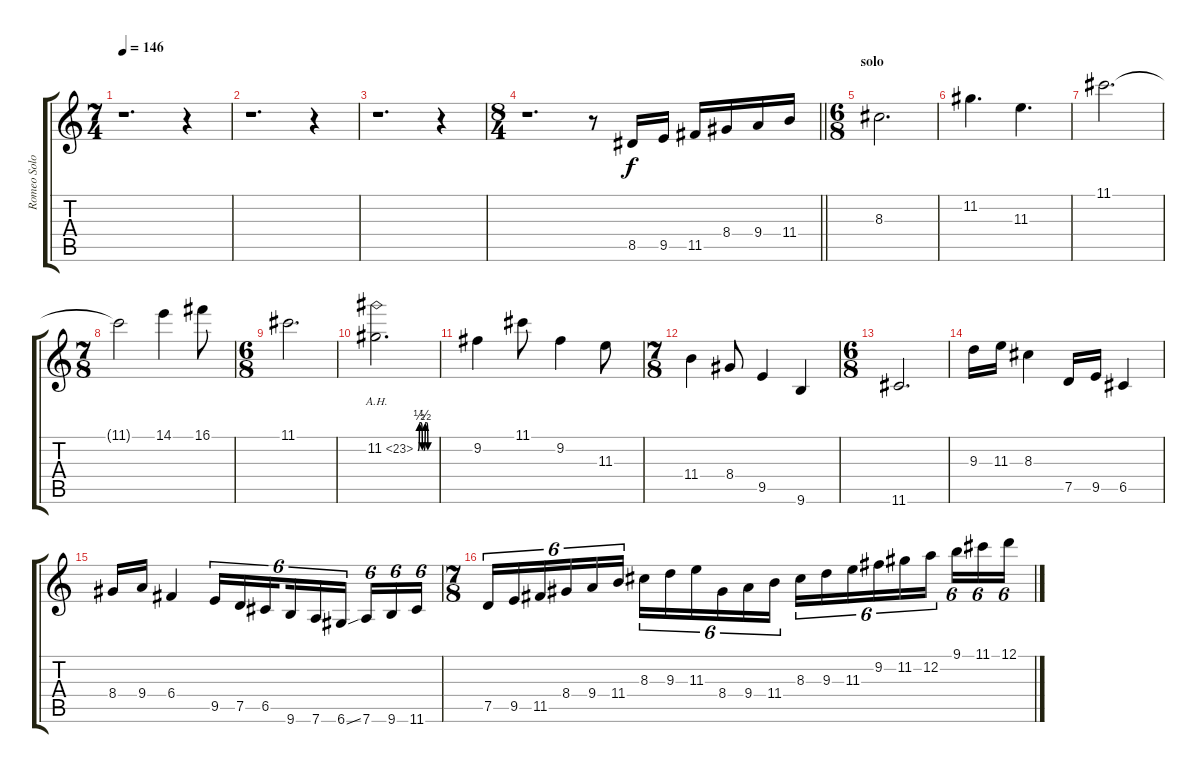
\track ("Romeo Solo" "Romeo Solo") {instrument distortionguitar}
\staff {score tabs}
\tuning (D4 A3 F3 C3 G2 D2) {hide}
\ts (7 4)
\tempo 146
\clef g2
\ks c
r.1{d dy f} r.4 |
r.1{d} r.4 |
r.1{d} r.4 |
\ts (8 4)
\barLineRight lightlight
r.1{d} r.8 8.5.16 9.5.16 11.5.16 8.4.16 9.4.16 11.4.16 |
\ts (6 8)
\section ("" "solo")
8.3.2{d} |
11.2.4{d} 11.3.4{d} |
11.1.2{d} |
\ts (7 8)
11.1{t}.2 14.1.4 16.1.8 |
\ts (6 8)
11.1.2{d} |
11.2{be (custom 0 0 5 2 10 2 15 0 20 0 25 2 30 2 34 0 60 0) ah 12}.2{d} |
9.2.4 11.1.8 9.2.4 11.3.8 |
\ts (7 8)
11.4.4 8.4.8 9.5.4 9.6.4 |
\ts (6 8)
11.6.2{d} |
9.3.16 11.3.16 8.3.4 7.5.16 9.5.16 6.5.4 |
8.4.16 9.4.16 6.4.4 9.5.16{tu (6 4)} 7.5.16{tu (6 4)} 6.5.16{tu (6 4) beam splitsecondary} 9.6.16{tu (6 4)} 7.6.16{tu (6 4)} 6.6{ss}.16{tu (6 4) beam splitsecondary} 7.6.16{tu (6 4)} 9.6.16{tu (6 4)} 11.6.16{tu (6 4)} |
\ts (7 8)
7.5.16{tu (6 4)} 9.5.16{tu (6 4)} 11.5.16{tu (6 4)} 8.4.16{tu (6 4)} 9.4.16{tu (6 4)} 11.4.16{tu (6 4)} 8.3.16{tu (6 4)} 9.3.16{tu (6 4)} 11.3.16{tu (6 4)} 8.4.16{tu (6 4)} 9.4.16{tu (6 4)} 11.4.16{tu (6 4)} 8.3.16{tu (6 4)} 9.3.16{tu (6 4)} 11.3.16{tu (6 4)} 9.2.16{tu (6 4)} 11.2.16{tu (6 4)} 12.2.16{tu (6 4)} 9.1.16{tu (6 4)} 11.1.16{tu (6 4)} 12.1.16{tu (6 4)}
